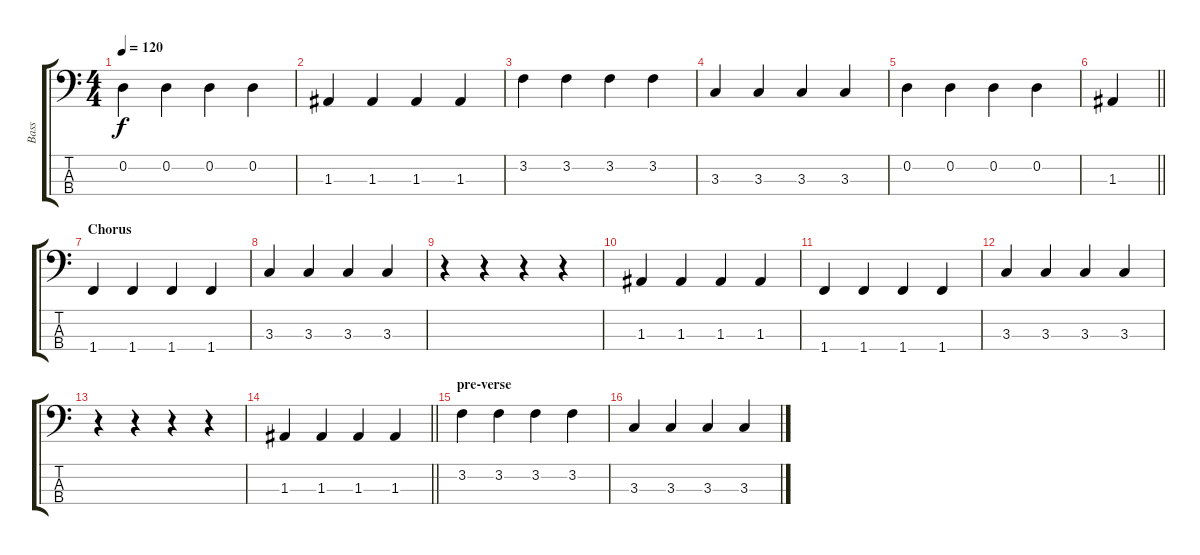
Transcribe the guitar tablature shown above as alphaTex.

\track ("Bass" "Bass") {instrument electricbassfinger}
\staff {score tabs}
\tuning (G2 D2 A1 E1) {hide}
\ts (4 4)
\tempo 120
\clef f4
\ks c
0.2.4{dy f} 0.2.4 0.2.4 0.2.4 |
1.3.4 1.3.4 1.3.4 1.3.4 |
3.2.4 3.2.4 3.2.4 3.2.4 |
3.3.4 3.3.4 3.3.4 3.3.4 |
0.2.4 0.2.4 0.2.4 0.2.4 |
\barLineRight lightlight
1.3.4 |
\section ("" "Chorus")
1.4.4 1.4.4 1.4.4 1.4.4 |
3.3.4 3.3.4 3.3.4 3.3.4 |
r.4 r.4 r.4 r.4 |
1.3.4 1.3.4 1.3.4 1.3.4 |
1.4.4 1.4.4 1.4.4 1.4.4 |
3.3.4 3.3.4 3.3.4 3.3.4 |
r.4 r.4 r.4 r.4 |
\barLineRight lightlight
1.3.4 1.3.4 1.3.4 1.3.4 |
\section ("" "pre-verse")
3.2.4 3.2.4 3.2.4 3.2.4 |
3.3.4 3.3.4 3.3.4 3.3.4
